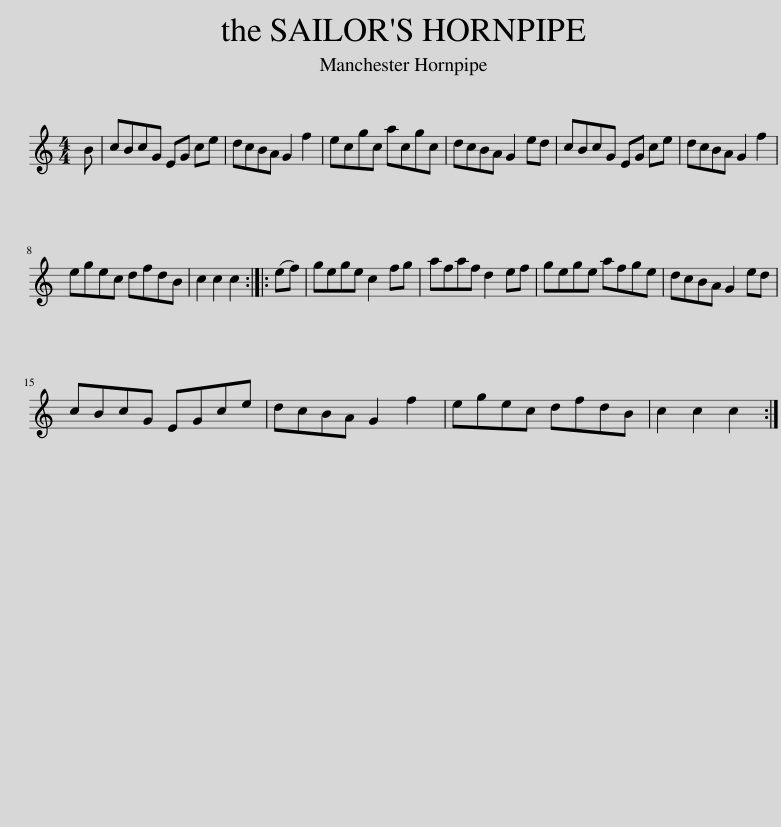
X:1
L:1/8
M:4/4
I:linebreak $
K:C
V:1 treble
V:1
 B | cBcG EG ce | dcBA G2 f2 | ecgc acgc | dcBA G2 ed | %5
 cBcG EG ce | dcBA G2 f2 |$ egec dfdB | c2 c2 c2 :: (ef) | %10
 gege c2 fg | afaf d2 ef | gege afge | dcBA G2 ed |$ cBcG EGce | %15
 dcBA G2 f2 | egec dfdB | c2 c2 c2 :| %18
